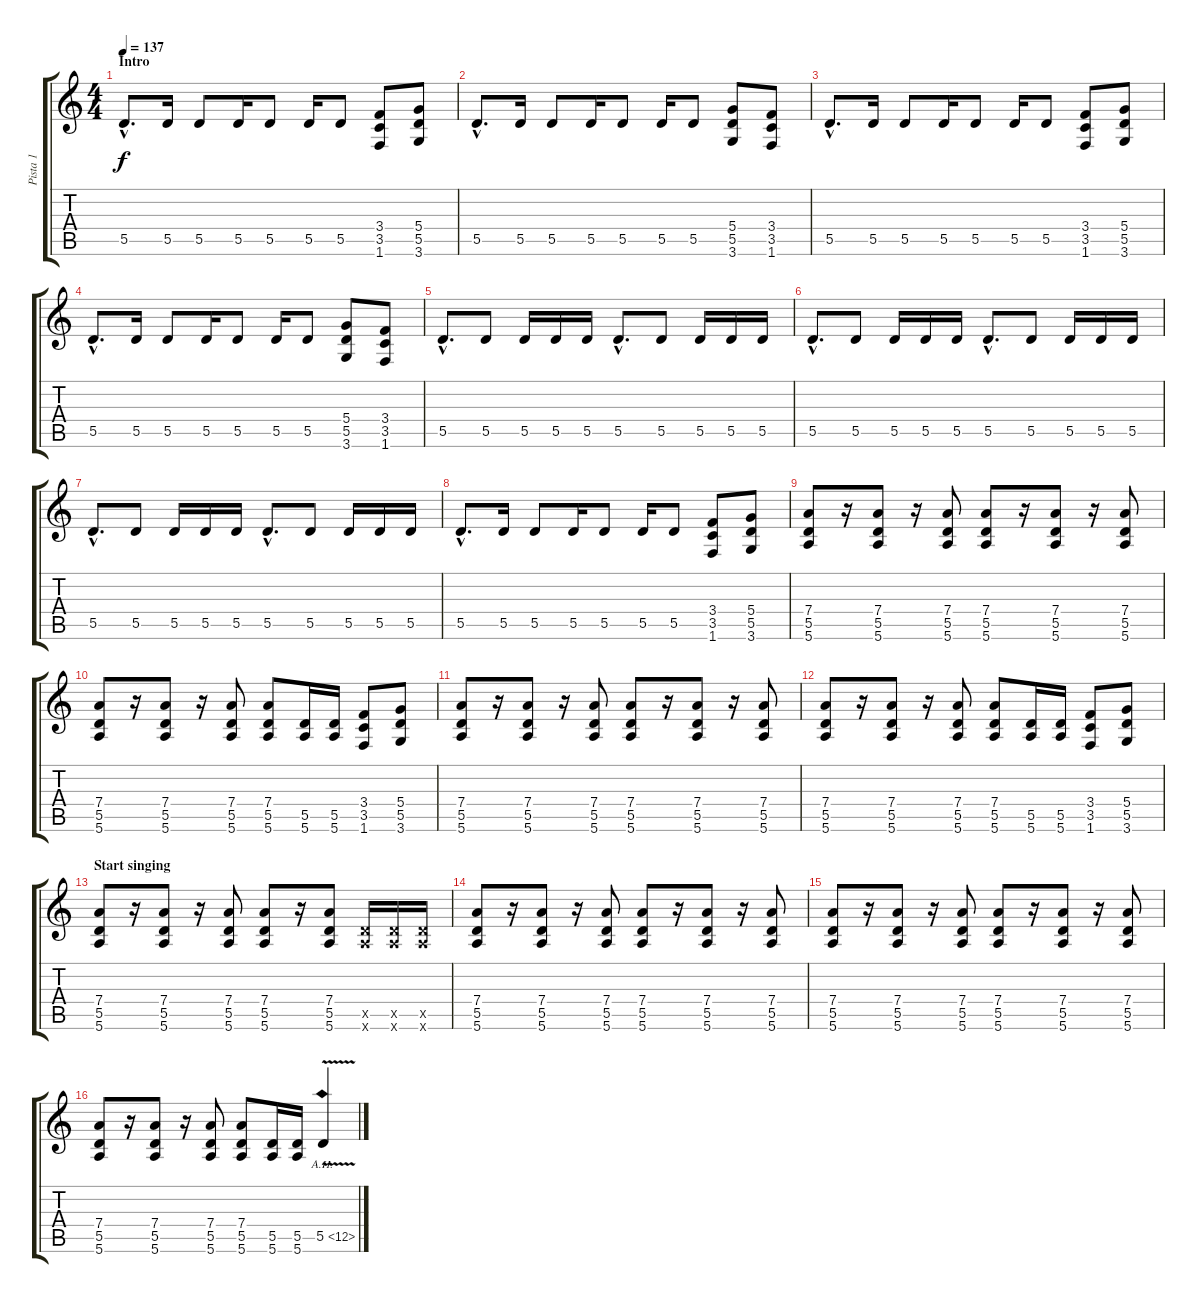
\track ("Pista 1" "Pista 1") {instrument distortionguitar}
\staff {score tabs}
\tuning (E4 B3 G3 D3 A2 E2) {hide}
\ts (4 4)
\section ("" "Intro")
\tempo 137
\clef g2
\ks c
5.5{hac}.8{d txt "" dy f instrument distortionguitar} 5.5.16 5.5.8 5.5.16 5.5.8 5.5.16 5.5.8 (3.4 3.5 1.6).8 (5.4 5.5 3.6).8 |
5.5{hac}.8{d} 5.5.16 5.5.8 5.5.16 5.5.8 5.5.16 5.5.8 (5.4 5.5 3.6).8 (3.4 3.5 1.6).8 |
5.5{hac}.8{d} 5.5.16 5.5.8 5.5.16 5.5.8 5.5.16 5.5.8 (3.4 3.5 1.6).8 (5.4 5.5 3.6).8 |
5.5{hac}.8{d} 5.5.16 5.5.8 5.5.16 5.5.8 5.5.16 5.5.8 (5.4 5.5 3.6).8 (3.4 3.5 1.6).8 |
5.5{hac}.8{d} 5.5.8 5.5.16 5.5.16 5.5.16 5.5{hac}.8{d} 5.5.8 5.5.16 5.5.16 5.5.16 |
5.5{hac}.8{d} 5.5.8 5.5.16 5.5.16 5.5.16 5.5{hac}.8{d} 5.5.8 5.5.16 5.5.16 5.5.16 |
5.5{hac}.8{d} 5.5.8 5.5.16 5.5.16 5.5.16 5.5{hac}.8{d} 5.5.8 5.5.16 5.5.16 5.5.16 |
5.5{hac}.8{d} 5.5.16 5.5.8 5.5.16 5.5.8 5.5.16 5.5.8 (3.4 3.5 1.6).8 (5.4 5.5 3.6).8 |
(7.4 5.5 5.6).8 r.16 (7.4 5.5 5.6).8 r.16 (7.4 5.5 5.6).8 (7.4 5.5 5.6).8 r.16 (7.4 5.5 5.6).8 r.16 (7.4 5.5 5.6).8 |
(7.4 5.5 5.6).8 r.16 (7.4 5.5 5.6).8 r.16 (7.4 5.5 5.6).8 (7.4 5.5 5.6).8 (5.5 5.6).16 (5.5 5.6).16 (3.4 3.5 1.6).8 (5.4 5.5 3.6).8 |
(7.4 5.5 5.6).8 r.16 (7.4 5.5 5.6).8 r.16 (7.4 5.5 5.6).8 (7.4 5.5 5.6).8 r.16 (7.4 5.5 5.6).8 r.16 (7.4 5.5 5.6).8 |
(7.4 5.5 5.6).8 r.16 (7.4 5.5 5.6).8 r.16 (7.4 5.5 5.6).8 (7.4 5.5 5.6).8 (5.5 5.6).16 (5.5 5.6).16 (3.4 3.5 1.6).8 (5.4 5.5 3.6).8 |
\section ("" "Start singing")
(7.4 5.5 5.6).8 r.16 (7.4 5.5 5.6).8 r.16 (7.4 5.5 5.6).8 (7.4 5.5 5.6).8 r.16 (7.4 5.5 5.6).8 (5.5{x} 5.6{x}).16 (5.5{x} 5.6{x}).16 (5.5{x} 5.6{x}).16 |
(7.4 5.5 5.6).8 r.16 (7.4 5.5 5.6).8 r.16 (7.4 5.5 5.6).8 (7.4 5.5 5.6).8 r.16 (7.4 5.5 5.6).8 r.16 (7.4 5.5 5.6).8 |
(7.4 5.5 5.6).8 r.16 (7.4 5.5 5.6).8 r.16 (7.4 5.5 5.6).8 (7.4 5.5 5.6).8 r.16 (7.4 5.5 5.6).8 r.16 (7.4 5.5 5.6).8 |
(7.4 5.5 5.6).8 r.16 (7.4 5.5 5.6).8 r.16 (7.4 5.5 5.6).8 (7.4 5.5 5.6).8 (5.5 5.6).16 (5.5 5.6).16 5.5{ah 7 v}.4
